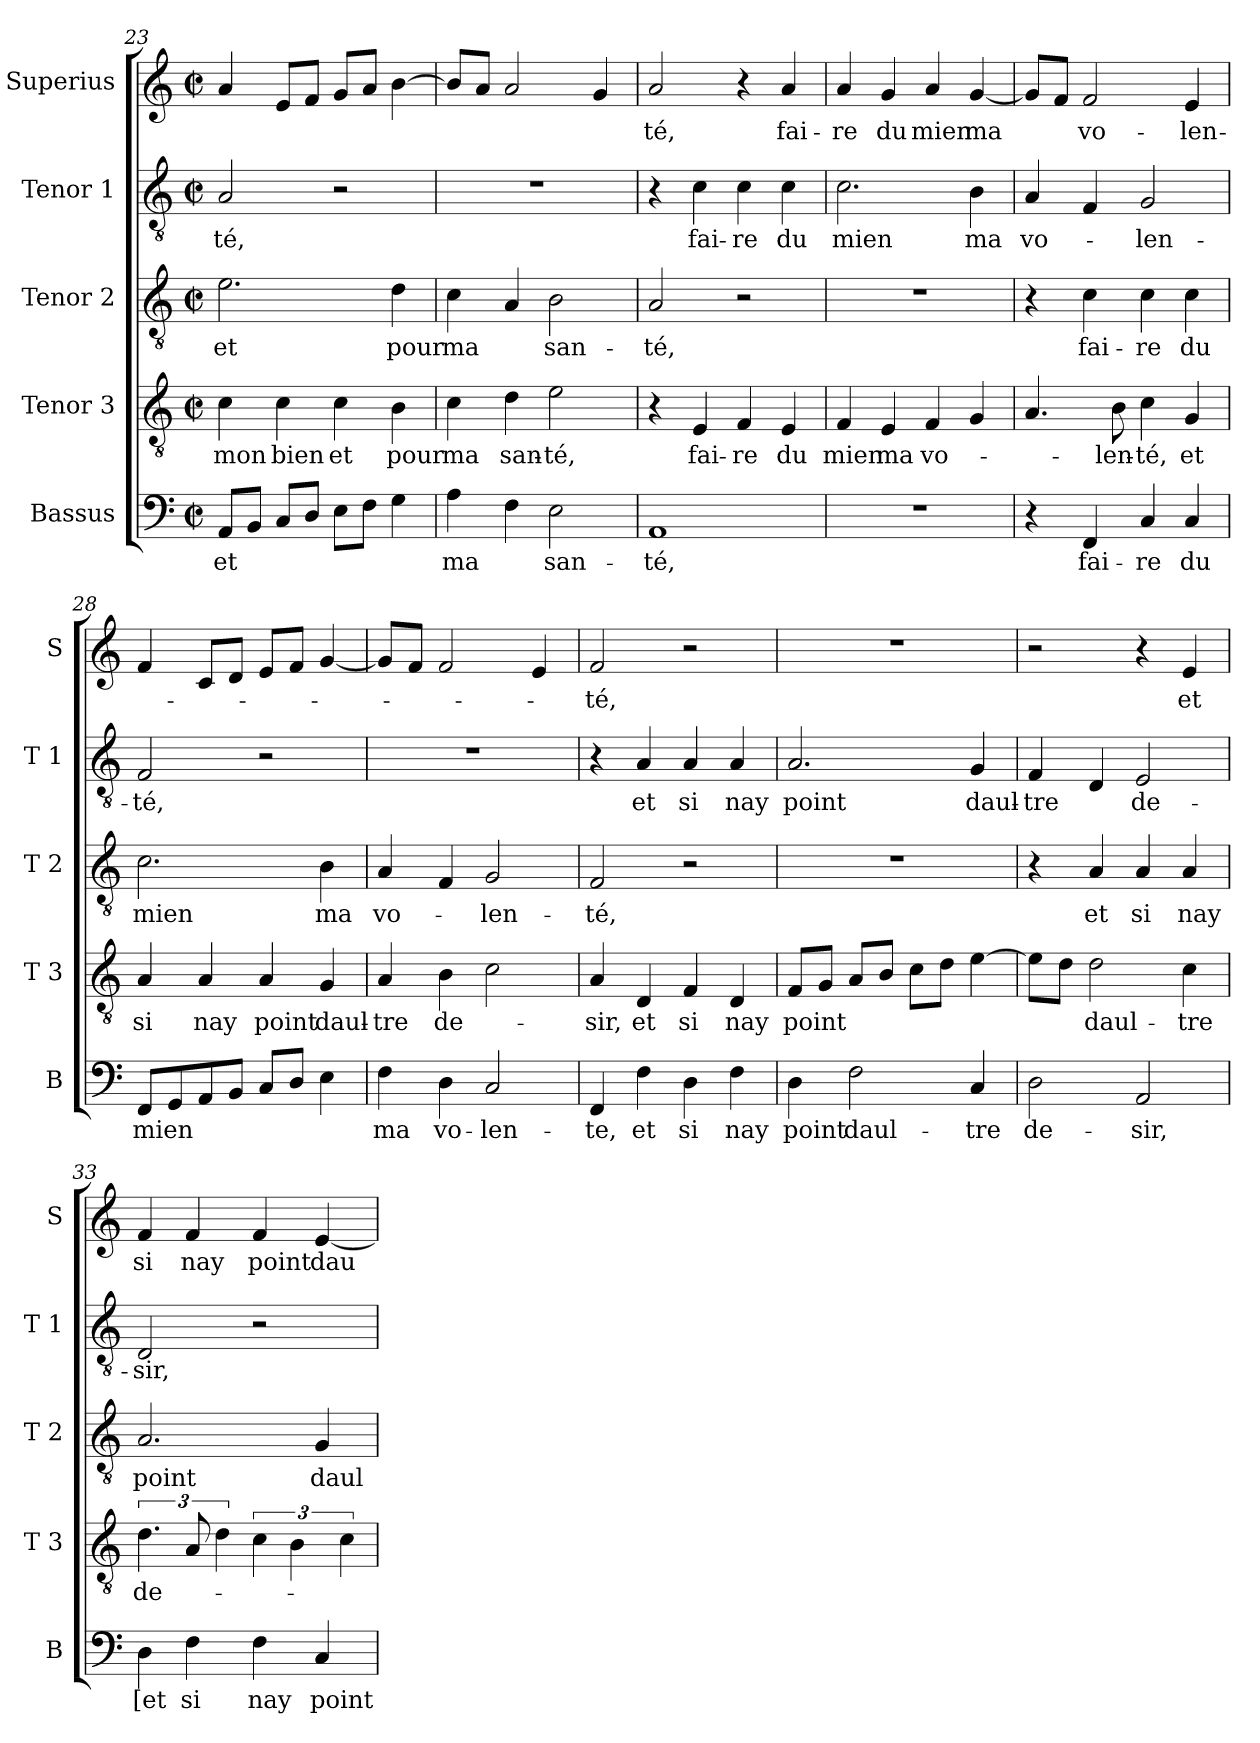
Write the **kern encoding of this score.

**kern	**text	**kern	**text	**kern	**text	**kern	**text	**kern	**text
*part5	*part5	*part4	*part4	*part3	*part3	*part2	*part2	*part1	*part1
*staff5	*staff5	*staff4	*staff4	*staff3	*staff3	*staff2	*staff2	*staff1	*staff1
*I"Bassus	*	*I"Tenor 3	*	*I"Tenor 2	*	*I"Tenor 1	*	*I"Superius	*
*I'B	*	*I'T 3	*	*I'T 2	*	*I'T 1	*	*I'S	*
*clefF4	*	*clefGv2	*	*clefGv2	*	*clefGv2	*	*clefG2	*
*k[]	*	*k[]	*	*k[]	*	*k[]	*	*k[]	*
*C:	*	*C:	*	*C:	*	*C:	*	*C:	*
*M2/2	*	*M2/2	*	*M2/2	*	*M2/2	*	*M2/2	*
*met(c|)	*	*met(c|)	*	*met(c|)	*	*met(c|)	*	*met(c|)	*
=23	=23	=23	=23	=23	=23	=23	=23	=23	=23
8AA/L	et	4c\	mon	2.e\	et	2A/	-té,	4a/	.
8BB/J	.	.	.	.	.	.	.	.	.
8C/L	.	4c\	bien	.	.	.	.	8e/L	.
8D/J	.	.	.	.	.	.	.	8f/J	.
8E\L	.	4c\	et	.	.	2r	.	8g/L	.
8F\J	.	.	.	.	.	.	.	8a/J	.
4G\	.	4B\	pour	4d\	pour	.	.	[4b\	.
!!LO:LB:g=z
=24	=24	=24	=24	=24	=24	=24	=24	=24	=24
4A\	ma	4c\	ma	4c\	ma	1r	.	8b/L]	.
.	.	.	.	.	.	.	.	8a/J	.
4F\	.	4d\	san-	4A/	.	.	.	2a/	.
2E\	san-	2e\	-té,	2B\	san-	.	.	.	.
.	.	.	.	.	.	.	.	4g/	.
=25	=25	=25	=25	=25	=25	=25	=25	=25	=25
1AA	-té,	4r	.	2A/	-té,	4r	.	2a/	-té,
.	.	4E/	fai-	.	.	4c\	fai-	.	.
.	.	4F/	-re	2r	.	4c\	-re	4r	.
.	.	4E/	du	.	.	4c\	du	4a/	fai-
=26	=26	=26	=26	=26	=26	=26	=26	=26	=26
1r	.	4F/	mien	1r	.	2.c\	mien	4a/	-re
.	.	4E/	ma	.	.	.	.	4g/	du
.	.	4F/	vo-	.	.	.	.	4a/	mien
.	.	4G/	.	.	.	4B\	ma	[4g/	ma
=27	=27	=27	=27	=27	=27	=27	=27	=27	=27
4r	.	4.A/	.	4r	.	4A/	vo-	8g/L]	.
.	.	.	.	.	.	.	.	8f/J	.
4FF/	fai-	.	.	4c\	fai-	4F/	.	2f/	vo-
.	.	8B\	-len-	.	.	.	.	.	.
4C/	-re	4c\	-té,	4c\	-re	2G/	-len-	.	.
4C/	du	4G/	et	4c\	du	.	.	4e/	-len-
=28	=28	=28	=28	=28	=28	=28	=28	=28	=28
8FF/L	mien	4A/	si	2.c\	mien	2F/	-té,	4f/	.
8GG/	.	.	.	.	.	.	.	.	.
8AA/	.	4A/	nay	.	.	.	.	8c/L	.
8BB/J	.	.	.	.	.	.	.	8d/J	.
8C/L	.	4A/	point	.	.	2r	.	8e/L	.
8D/J	.	.	.	.	.	.	.	8f/J	.
4E\	.	4G/	daul-	4B\	ma	.	.	[4g/	.
!!LO:PB:g=z
=29	=29	=29	=29	=29	=29	=29	=29	=29	=29
4F\	ma	4A/	-tre	4A/	vo-	1r	.	8g/L]	.
.	.	.	.	.	.	.	.	8f/J	.
4D\	vo-	4B\	de-	4F/	.	.	.	2f/	.
2C/	-len-	2c\	.	2G/	-len-	.	.	.	.
.	.	.	.	.	.	.	.	4e/	.
=30	=30	=30	=30	=30	=30	=30	=30	=30	=30
4FF/	-te,	4A/	-sir,	2F/	-té,	4r	.	2f/	-té,
4F\	et	4D/	et	.	.	4A/	et	.	.
4D\	si	4F/	si	2r	.	4A/	si	2r	.
4F\	nay	4D/	nay	.	.	4A/	nay	.	.
=31	=31	=31	=31	=31	=31	=31	=31	=31	=31
4D\	point	8F/L	point	1r	.	2.A/	point	1r	.
.	.	8G/J	.	.	.	.	.	.	.
2F\	daul-	8A/L	.	.	.	.	.	.	.
.	.	8B/J	.	.	.	.	.	.	.
.	.	8c\L	.	.	.	.	.	.	.
.	.	8d\J	.	.	.	.	.	.	.
4C/	-tre	[4e\	.	.	.	4G/	daul-	.	.
=32	=32	=32	=32	=32	=32	=32	=32	=32	=32
2D\	de-	8e\L]	.	4r	.	4F/	-tre	2r	.
.	.	8d\J	.	.	.	.	.	.	.
.	.	2d\	daul-	4A/	et	4D/	.	.	.
2AA/	-sir,	.	.	4A/	si	2E/	de-	4r	.
.	.	4c\	-tre	4A/	nay	.	.	4e/	et
=33	=33	=33	=33	=33	=33	=33	=33	=33	=33
4D\	[et	6.d\	de-	2.A/	point	2D/	-sir,	4f/	si
4F\	si	12A/	.	.	.	.	.	4f/	nay
.	.	6d\	.	.	.	.	.	.	.
4F\	nay	6c\	.	.	.	2r	.	4f/	point
.	.	6B\	.	.	.	.	.	.	.
4C/	point	.	.	4G/	daul-	.	.	[4e/	dau-
.	.	6c\	.	.	.	.	.	.	.
=	=	=	=	=	=	=	=	=	=
*-	*-	*-	*-	*-	*-	*-	*-	*-	*-
